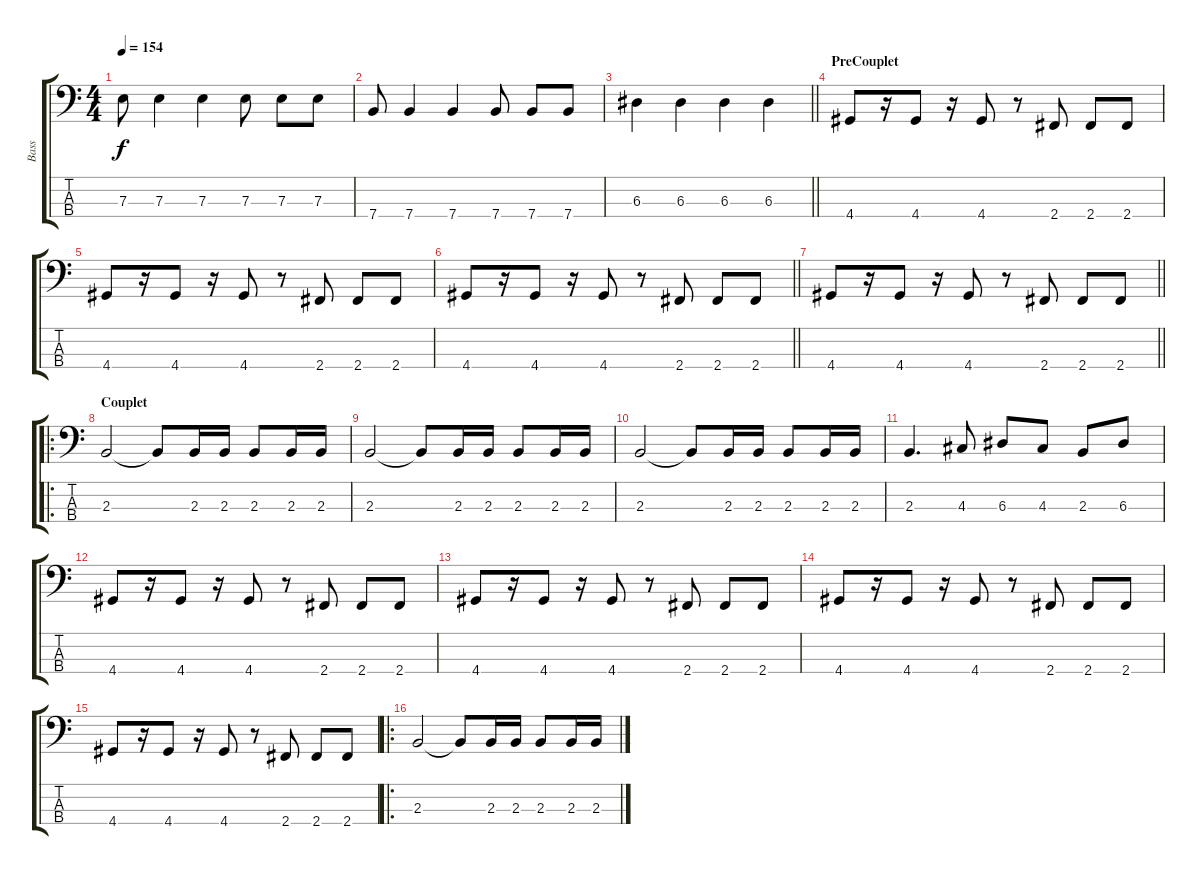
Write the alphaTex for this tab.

\track ("Bass" "Bass") {instrument electricbasspick}
\staff {score tabs}
\tuning (G2 D2 A1 E1) {hide}
\ts (4 4)
\tempo 154
\clef f4
\ks c
7.3.8{dy f} 7.3.4 7.3.4 7.3.8 7.3.8 7.3.8 |
7.4.8 7.4.4 7.4.4 7.4.8 7.4.8 7.4.8 |
\barLineRight lightlight
6.3.4 6.3.4 6.3.4 6.3.4 |
\section ("" "PreCouplet")
4.4.8 r.16 4.4.8 r.16 4.4.8 r.8 2.4.8 2.4.8 2.4.8 |
4.4.8 r.16 4.4.8 r.16 4.4.8 r.8 2.4.8 2.4.8 2.4.8 |
\barLineRight lightlight
4.4.8 r.16 4.4.8 r.16 4.4.8 r.8 2.4.8 2.4.8 2.4.8 |
\barLineRight lightlight
4.4.8 r.16 4.4.8 r.16 4.4.8 r.8 2.4.8 2.4.8 2.4.8 |
\ro
\section ("" "Couplet")
2.3.2 2.3{t}.8 2.3.16 2.3.16 2.3.8 2.3.16 2.3.16 |
2.3.2 2.3{t}.8 2.3.16 2.3.16 2.3.8 2.3.16 2.3.16 |
2.3.2 2.3{t}.8 2.3.16 2.3.16 2.3.8 2.3.16 2.3.16 |
2.3.4{d} 4.3.8 6.3.8 4.3.8 2.3.8 6.3.8 |
4.4.8 r.16 4.4.8 r.16 4.4.8 r.8 2.4.8 2.4.8 2.4.8 |
4.4.8 r.16 4.4.8 r.16 4.4.8 r.8 2.4.8 2.4.8 2.4.8 |
4.4.8 r.16 4.4.8 r.16 4.4.8 r.8 2.4.8 2.4.8 2.4.8 |
4.4.8 r.16 4.4.8 r.16 4.4.8 r.8 2.4.8 2.4.8 2.4.8 |
\ro
2.3.2 2.3{t}.8 2.3.16 2.3.16 2.3.8 2.3.16 2.3.16
